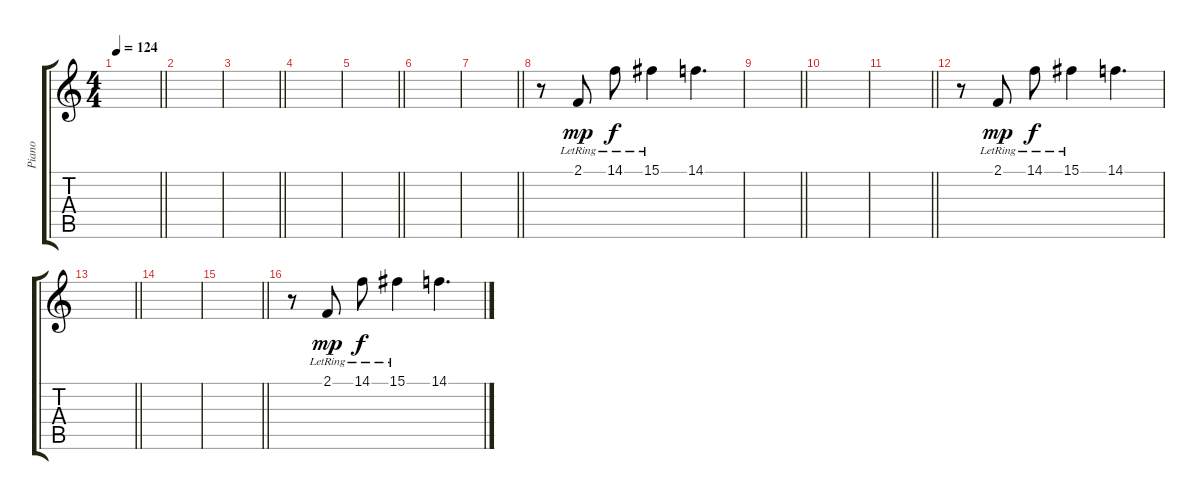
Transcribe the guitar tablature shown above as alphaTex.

\track ("Piano" "Piano") {instrument acousticgrandpiano}
\staff {score tabs}
\tuning (Eb4 Bb3 Gb3 Db3 Ab2 Eb2) {hide}
\ts (4 4)
\tempo 124
\clef g2
\barLineRight lightlight
\ks c
|
|
\barLineRight lightlight
|
|
\barLineRight lightlight
|
|
\barLineRight lightlight
|
r.8 2.1{lr}.8{dy mp} 14.1{lr}.8{dy f} 15.1{lr}.4 14.1.4{d} |
\barLineRight lightlight
|
|
\barLineRight lightlight
|
r.8 2.1{lr}.8{dy mp} 14.1{lr}.8{dy f} 15.1{lr}.4 14.1.4{d} |
\barLineRight lightlight
|
|
\barLineRight lightlight
|
r.8 2.1{lr}.8{dy mp} 14.1{lr}.8{dy f} 15.1{lr}.4 14.1.4{d}
